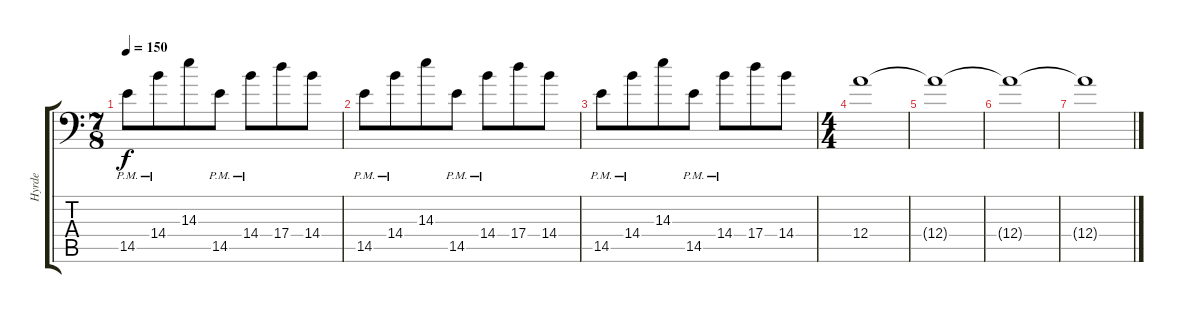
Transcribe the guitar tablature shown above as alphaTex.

\track ("Hyrde" "Hyrde") {instrument distortionguitar}
\staff {score tabs}
\tuning (B3 G3 D3 A2 D2 A1) {hide}
\ts (7 8)
\tempo 150
\clef f4
\ks c
14.5{pm}.8{dy f} 14.4{pm}.8 14.3.8 14.5{pm}.8 14.4{pm}.8 17.4.8 14.4.8 |
14.5{pm}.8 14.4{pm}.8 14.3.8 14.5{pm}.8 14.4{pm}.8 17.4.8 14.4.8 |
14.5{pm}.8 14.4{pm}.8 14.3.8 14.5{pm}.8 14.4{pm}.8 17.4.8 14.4.8 |
\ts (4 4)
12.4.1 |
12.4{t}.1 |
12.4{t}.1 |
12.4{t}.1
